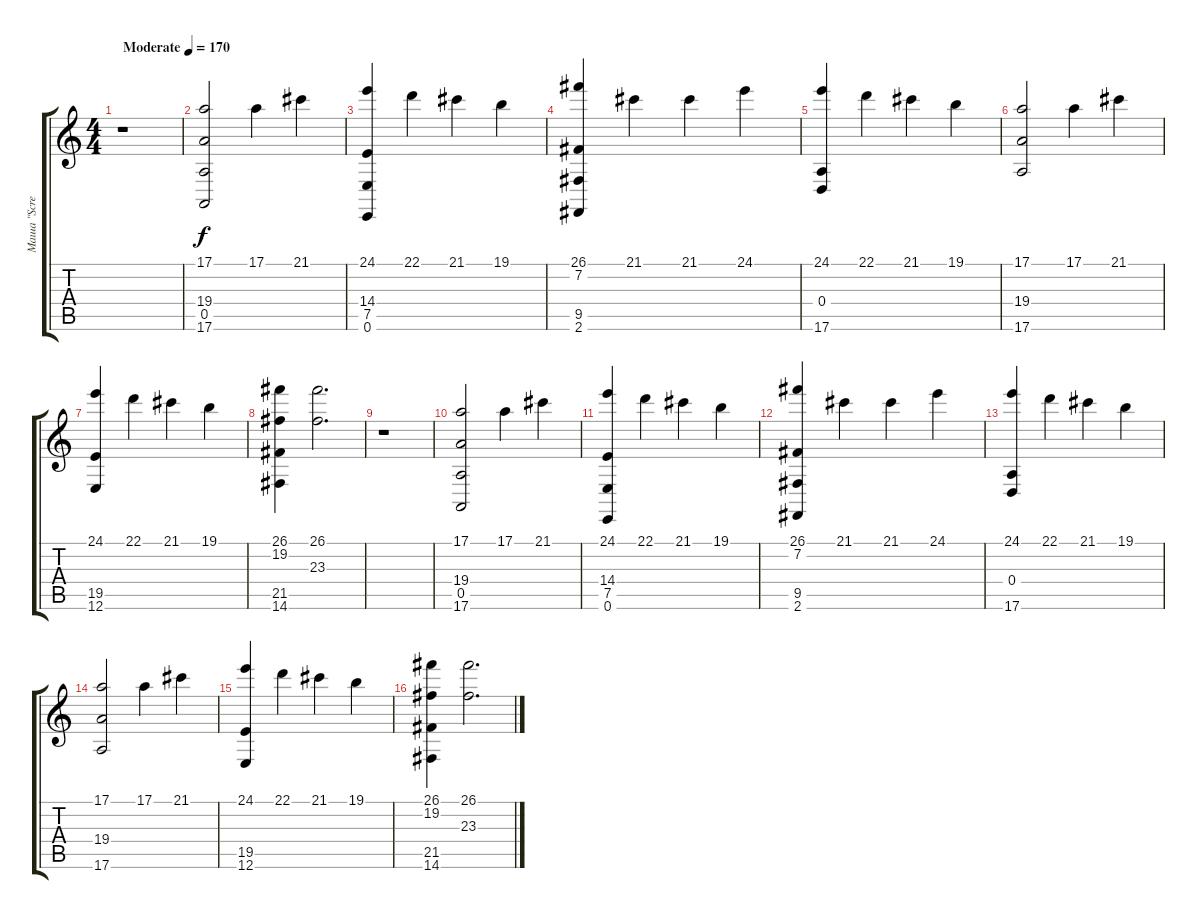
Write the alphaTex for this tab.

\track ("Маша \"Scream\"" "Маша \"Scre") {instrument stringensemble1}
\staff {score tabs}
\tuning (E4 B3 G3 D3 A2 E2) {hide}
\ts (4 4)
\tempo (170 "Moderate")
\clef g2
\ks c
r.1{dy f instrument stringensemble1} |
(17.1 19.4 0.5 17.6).2 17.1.4 21.1.4 |
(24.1 14.4 7.5 0.6).4 22.1.4 21.1.4 19.1.4 |
(26.1 7.2 9.5 2.6).4 21.1.4 21.1.4 24.1.4 |
(24.1 0.4 17.6).4 22.1.4 21.1.4 19.1.4 |
(17.1 19.4 17.6).2 17.1.4 21.1.4 |
(24.1 19.5 12.6).4 22.1.4 21.1.4 19.1.4 |
(26.1 19.2 21.5 14.6).4 (26.1 23.3).2{d} |
r.1 |
(17.1 19.4 0.5 17.6).2 17.1.4 21.1.4 |
(24.1 14.4 7.5 0.6).4 22.1.4 21.1.4 19.1.4 |
(26.1 7.2 9.5 2.6).4 21.1.4 21.1.4 24.1.4 |
(24.1 0.4 17.6).4 22.1.4 21.1.4 19.1.4 |
(17.1 19.4 17.6).2 17.1.4 21.1.4 |
(24.1 19.5 12.6).4 22.1.4 21.1.4 19.1.4 |
(26.1 19.2 21.5 14.6).4 (26.1 23.3).2{d}
